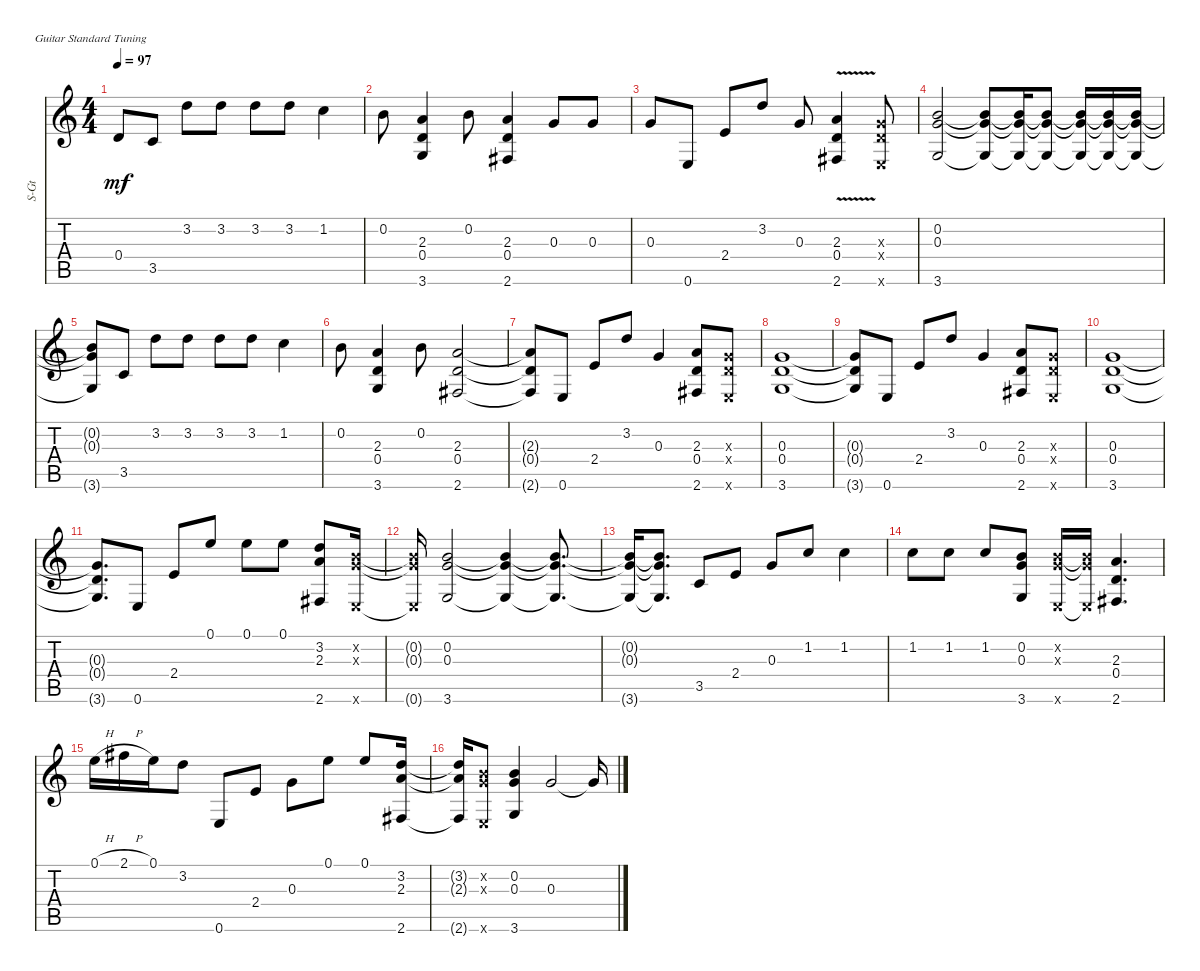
\defaultSystemsLayout 4
\bracketExtendMode nobrackets
\otherSystemsTrackNameOrientation horizontal
\track ("Steel Guitar" "S-Gt") {instrument acousticguitarsteel}
\staff {score tabs}
\tuning (E4 B3 G3 D3 A2 E2)
\ts (4 4)
\tempo 97
\clef g2
\ks c
0.4{t}.8{dy mf} 3.5.8 3.2.8 3.2.8 3.2.8 3.2.8 1.2.4 |
0.2.8 (2.3 3.6 0.4).4 0.2.8 (2.3 2.6 0.4).4 0.3.8 0.3.8 |
0.3.8 0.6.8 2.4.8 3.2.8 0.3.8 (2.3{v} 0.4 2.6).4 (0.6{x} 0.3{x} 0.4{x}).8 |
(0.3 3.6 0.2).2 (0.3{t} 3.6{t} 0.2{t}).8 (0.3{t} 3.6{t} 0.2{t}).16 (0.3{t} 3.6{t} 0.2{t}).8 (0.3{t} 3.6{t} 0.2{t}).16 (0.3{t} 3.6{t} 0.2{t}).16 (0.3{t} 3.6{t} 0.2{t}).16 |
(0.3{t} 3.6{t} 0.2{t}).8 3.5.8 3.2.8 3.2.8 3.2.8 3.2.8 1.2.4 |
0.2.8 (2.3 3.6 0.4).4 0.2.8 (2.3 2.6 0.4).2 |
(2.3{t} 2.6{t} 0.4{t}).8 0.6.8 2.4.8 3.2.8 0.3.4 (2.3 0.4 2.6).8 (0.6{x} 0.3{x} 0.4{x}).8 |
(0.3 0.4 3.6).1 |
(0.3{t} 0.4{t} 3.6{t}).8 0.6.8 2.4.8 3.2.8 0.3.4 (2.3 0.4 2.6).8 (0.6{x} 0.4{x} 0.3{x}).8 |
(0.3 0.4 3.6).1 |
(0.3{t} 0.4{t} 3.6{t}).8{d} 0.6.8 2.4.8 0.1.8 0.1.8 0.1.8 (2.3 2.6 3.2).8 (0.6{x} 0.3{x} 0.2{x}).16 |
(0.6{x t} 0.3{x t} 0.2{x t}).16 (0.3 3.6 0.2).2 (0.3{t} 3.6{t} 0.2{t}).4 (0.3{t} 3.6{t} 0.2{t}).8{d} |
(0.3{t} 3.6{t} 0.2{t}).16 (0.3{t} 3.6{t} 0.2{t}).8{d} 3.5.8 2.4.8 0.3.8 1.2.8 1.2.4 |
1.2.8 1.2.8 1.2.8 (0.2 3.6 0.3).8 (0.3{x} 0.2{x} 0.6{x}).16 (0.3{x t} 0.2{x t} 0.6{x t}).16 (2.3 0.4 2.6).4{d} |
0.1{h}.16 2.1{h}.16 0.1.16 3.2.8 0.6.8 2.4.8 0.3.8 0.1.8 0.1.8 (2.3 2.6 3.2).16 |
(2.3{t} 2.6{t} 3.2{t}).16 (0.6{x} 0.3{x} 0.2{x}).8 (0.3 3.6 0.2).4 0.3.2 0.3{t}.16
